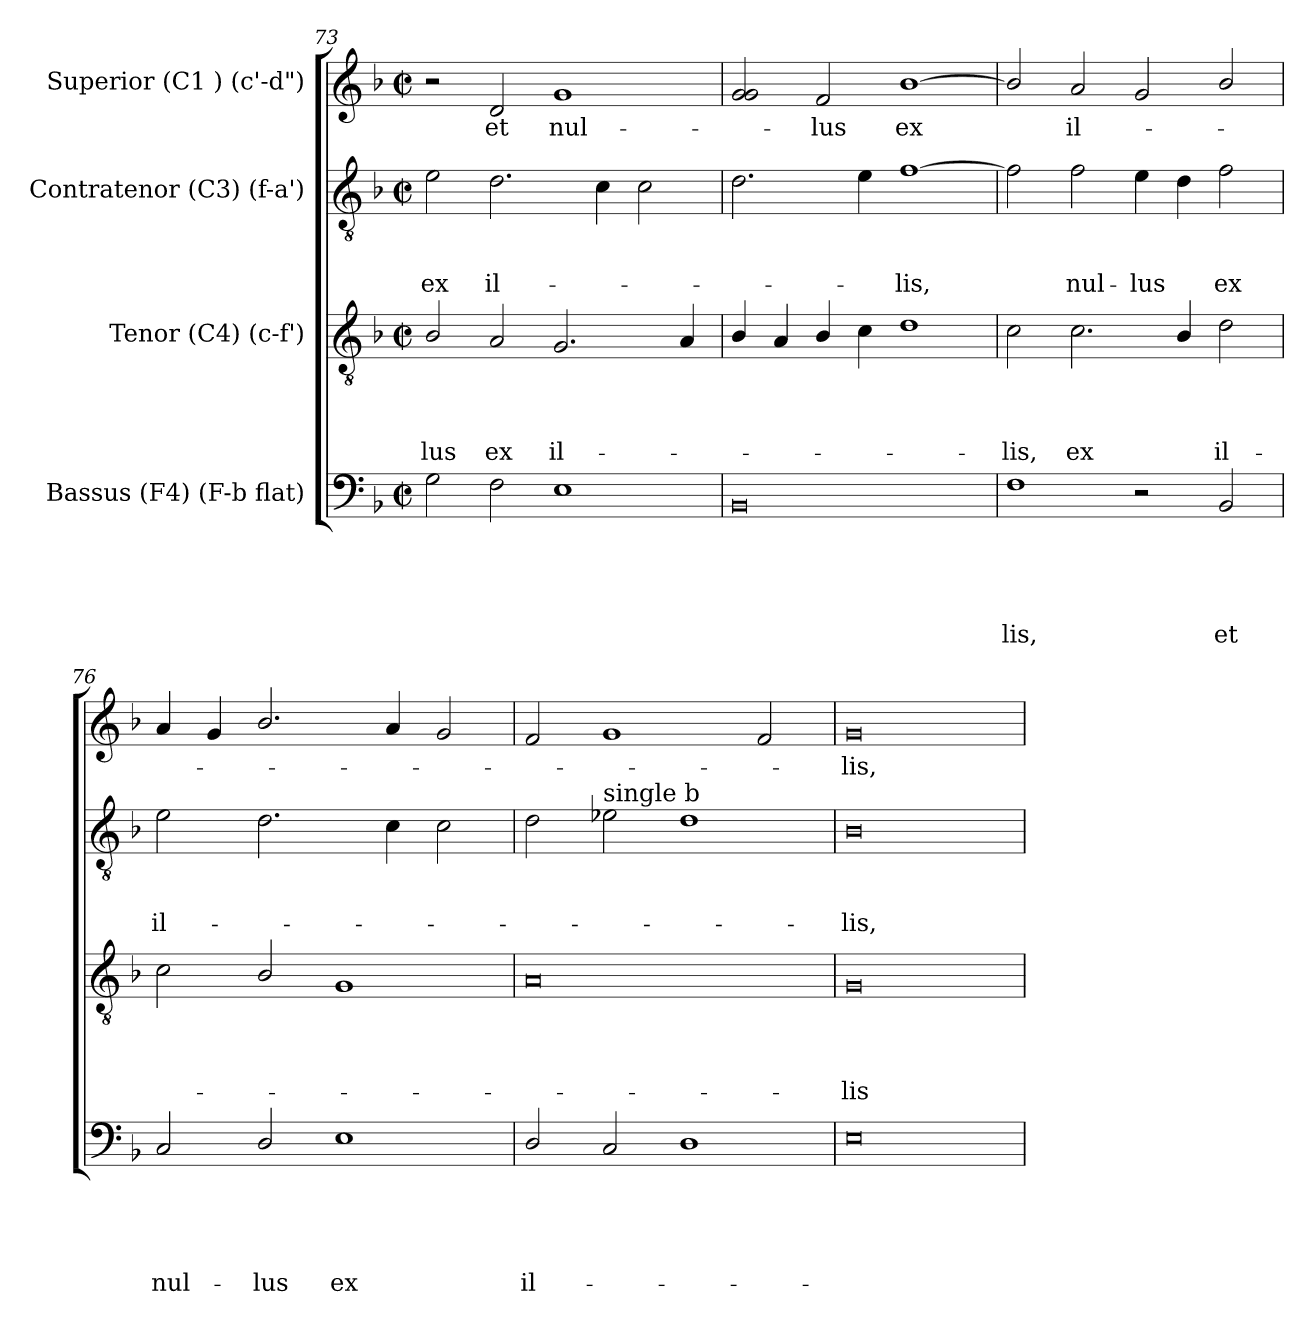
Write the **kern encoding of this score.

**kern	**text	**text	**text	**text	**text	**kern	**text	**text	**text	**text	**kern	**text	**text	**text	**kern	**text
*part4	*part4	*part4	*part4	*part4	*part4	*part3	*part3	*part3	*part3	*part3	*part2	*part2	*part2	*part2	*part1	*part1
*staff4	*staff4	*staff4	*staff4	*staff4	*staff4	*staff3	*staff3	*staff3	*staff3	*staff3	*staff2	*staff2	*staff2	*staff2	*staff1	*staff1
*I"Bassus (F4) (F-b flat)	*	*	*	*	*	*I"Tenor (C4) (c-f')	*	*	*	*	*I"Contratenor (C3) (f-a')	*	*	*	*I"Superior (C1 ) (c'-d")	*
*clefF4	*	*	*	*	*	*clefGv2	*	*	*	*	*clefGv2	*	*	*	*clefG2	*
*k[b-]	*	*	*	*	*	*k[b-]	*	*	*	*	*k[b-]	*	*	*	*k[b-]	*
*F:	*	*	*	*	*	*F:	*	*	*	*	*F:	*	*	*	*F:	*
*M2/2	*	*	*	*	*	*M2/2	*	*	*	*	*M2/2	*	*	*	*M2/2	*
*met(c|)	*	*	*	*	*	*met(c|)	*	*	*	*	*met(c|)	*	*	*	*met(c|)	*
=73	=73	=73	=73	=73	=73	=73	=73	=73	=73	=73	=73	=73	=73	=73	=73	=73
!	!	!	!	!	!	!	!	!	!	!LO:LY:b:rj	!	!	!	!LO:LY:b:rj	!	!
2G\	.	.	.	.	.	2B-/	.	.	.	-lus	2e\	.	.	ex	2r	.
!	!	!	!	!	!	!	!	!	!	!LO:LY:b:rj	!	!	!	!LO:LY:b:rj	!	!LO:LY:b
2F\	.	.	.	.	.	2A/	.	.	.	ex	2.d\	.	.	il-	2d/	et
!	!	!	!	!	!	!	!	!	!	!LO:LY:b:rj	!	!	!	!	!	!LO:LY:b
1E	.	.	.	.	.	2.G/	.	.	.	il-	.	.	.	.	1g	nul-
.	.	.	.	.	.	.	.	.	.	.	4c\	.	.	.	.	.
.	.	.	.	.	.	.	.	.	.	.	2c\	.	.	.	.	.
.	.	.	.	.	.	4A/	.	.	.	.	.	.	.	.	.	.
!!LO:PB:g=z
=74	=74	=74	=74	=74	=74	=74	=74	=74	=74	=74	=74	=74	=74	=74	=74	=74
0BB-	.	.	.	.	.	4B-/	.	.	.	.	2.d\	.	.	.	2g/ 2g/	.
.	.	.	.	.	.	4A/	.	.	.	.	.	.	.	.	.	.
!	!	!	!	!	!	!	!	!	!	!	!	!	!	!	!	!LO:LY:b
.	.	.	.	.	.	4B-/	.	.	.	.	.	.	.	.	2f/	-lus
.	.	.	.	.	.	4c\	.	.	.	.	4e\	.	.	.	.	.
!	!	!	!	!	!	!	!	!	!	!	!	!	!	!LO:LY:b:rj	!	!LO:LY:b
.	.	.	.	.	.	1d	.	.	.	.	[>1f	.	.	-lis,	[<1b-	ex
=75	=75	=75	=75	=75	=75	=75	=75	=75	=75	=75	=75	=75	=75	=75	=75	=75
!	!	!	!	!	!LO:LY:b	!	!	!	!	!LO:LY:b:rj	!	!	!	!	!	!
1F	.	.	.	.	-lis,	2c\	.	.	.	-lis,	2f\]	.	.	.	2b-/]	.
!	!	!	!	!	!	!	!	!	!	!LO:LY:b:rj	!	!	!	!LO:LY:b:rj	!	!LO:LY:b
.	.	.	.	.	.	2.c\	.	.	.	ex	2f\	.	.	nul-	2a/	il-
!	!	!	!	!	!	!	!	!	!	!	!	!	!	!LO:LY:b:rj	!	!
2r	.	.	.	.	.	.	.	.	.	.	4e\	.	.	-lus	2g/	.
.	.	.	.	.	.	4B-/	.	.	.	.	4d\	.	.	.	.	.
!	!	!	!	!	!LO:LY:b	!	!	!	!	!LO:LY:b:rj	!	!	!	!LO:LY:b:rj	!	!
2BB-/	.	.	.	.	et	2d\	.	.	.	il-	2f\	.	.	ex	2b-/	.
=76	=76	=76	=76	=76	=76	=76	=76	=76	=76	=76	=76	=76	=76	=76	=76	=76
!	!	!	!	!	!LO:LY:b	!	!	!	!	!	!	!	!	!LO:LY:b:rj	!	!
2C/	.	.	.	.	nul-	2c\	.	.	.	.	2e\	.	.	il-	4a/	.
.	.	.	.	.	.	.	.	.	.	.	.	.	.	.	4g/	.
!	!	!	!	!	!LO:LY:b	!	!	!	!	!	!	!	!	!	!	!
2D/	.	.	.	.	-lus	2B-/	.	.	.	.	2.d\	.	.	.	2.b-/	.
!	!	!	!	!	!LO:LY:b	!	!	!	!	!	!	!	!	!	!	!
1E	.	.	.	.	ex	1G	.	.	.	.	.	.	.	.	.	.
.	.	.	.	.	.	.	.	.	.	.	4c\	.	.	.	4a/	.
.	.	.	.	.	.	.	.	.	.	.	2c\	.	.	.	2g/	.
=77	=77	=77	=77	=77	=77	=77	=77	=77	=77	=77	=77	=77	=77	=77	=77	=77
!	!	!	!	!	!LO:LY:b	!	!	!	!	!	!	!	!	!	!	!
2D/	.	.	.	.	il-	0A	.	.	.	.	2d\	.	.	.	2f/	.
!	!	!	!	!	!	!	!	!	!	!	!LO:TX:a:t=single b	!	!	!	!	!
2C/	.	.	.	.	.	.	.	.	.	.	2e-\	.	.	.	1g	.
1D	.	.	.	.	.	.	.	.	.	.	1d	.	.	.	.	.
.	.	.	.	.	.	.	.	.	.	.	.	.	.	.	2f/	.
=78	=78	=78	=78	=78	=78	=78	=78	=78	=78	=78	=78	=78	=78	=78	=78	=78
!	!	!	!	!	!	!	!	!	!	!LO:LY:b:rj	!	!	!	!LO:LY:b:rj	!	!LO:LY:b
0E	.	.	.	.	.	0G	.	.	.	-lis	0B-	.	.	-lis,	0g	-lis,
=	=	=	=	=	=	=	=	=	=	=	=	=	=	=	=	=
*-	*-	*-	*-	*-	*-	*-	*-	*-	*-	*-	*-	*-	*-	*-	*-	*-
